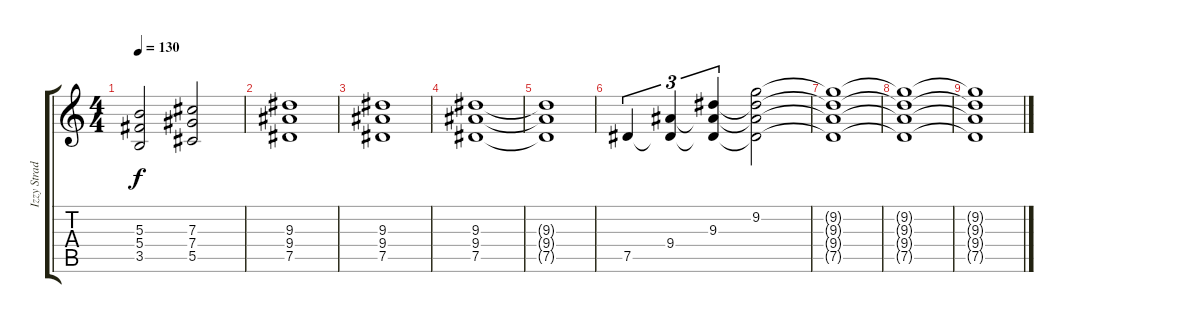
\track ("Izzy Stradlin" "Izzy Strad") {instrument overdrivenguitar}
\staff {score tabs}
\tuning (Eb4 Bb3 Gb3 Db3 Ab2 Eb2) {hide}
\ts (4 4)
\tempo 130
\clef g2
\ks c
(5.3 5.4 3.5).2{dy f} (7.3 7.4 5.5).2 |
(9.3 9.4 7.5).1 |
(9.3 9.4 7.5).1 |
(9.3 9.4 7.5).1 |
(9.3{t} 9.4{t} 7.5{t}).1 |
7.5.4{tu (3 2) volume 0} (9.4 7.5{t}).4{tu (3 2)} (9.3 9.4{t} 7.5{t}).4{tu (3 2)} (9.2 9.3{t} 9.4{t} 7.5{t}).2 |
(9.2{t} 9.3{t} 9.4{t} 7.5{t}).1 |
(9.2{t} 9.3{t} 9.4{t} 7.5{t}).1 |
(9.2{t} 9.3{t} 9.4{t} 7.5{t}).1
